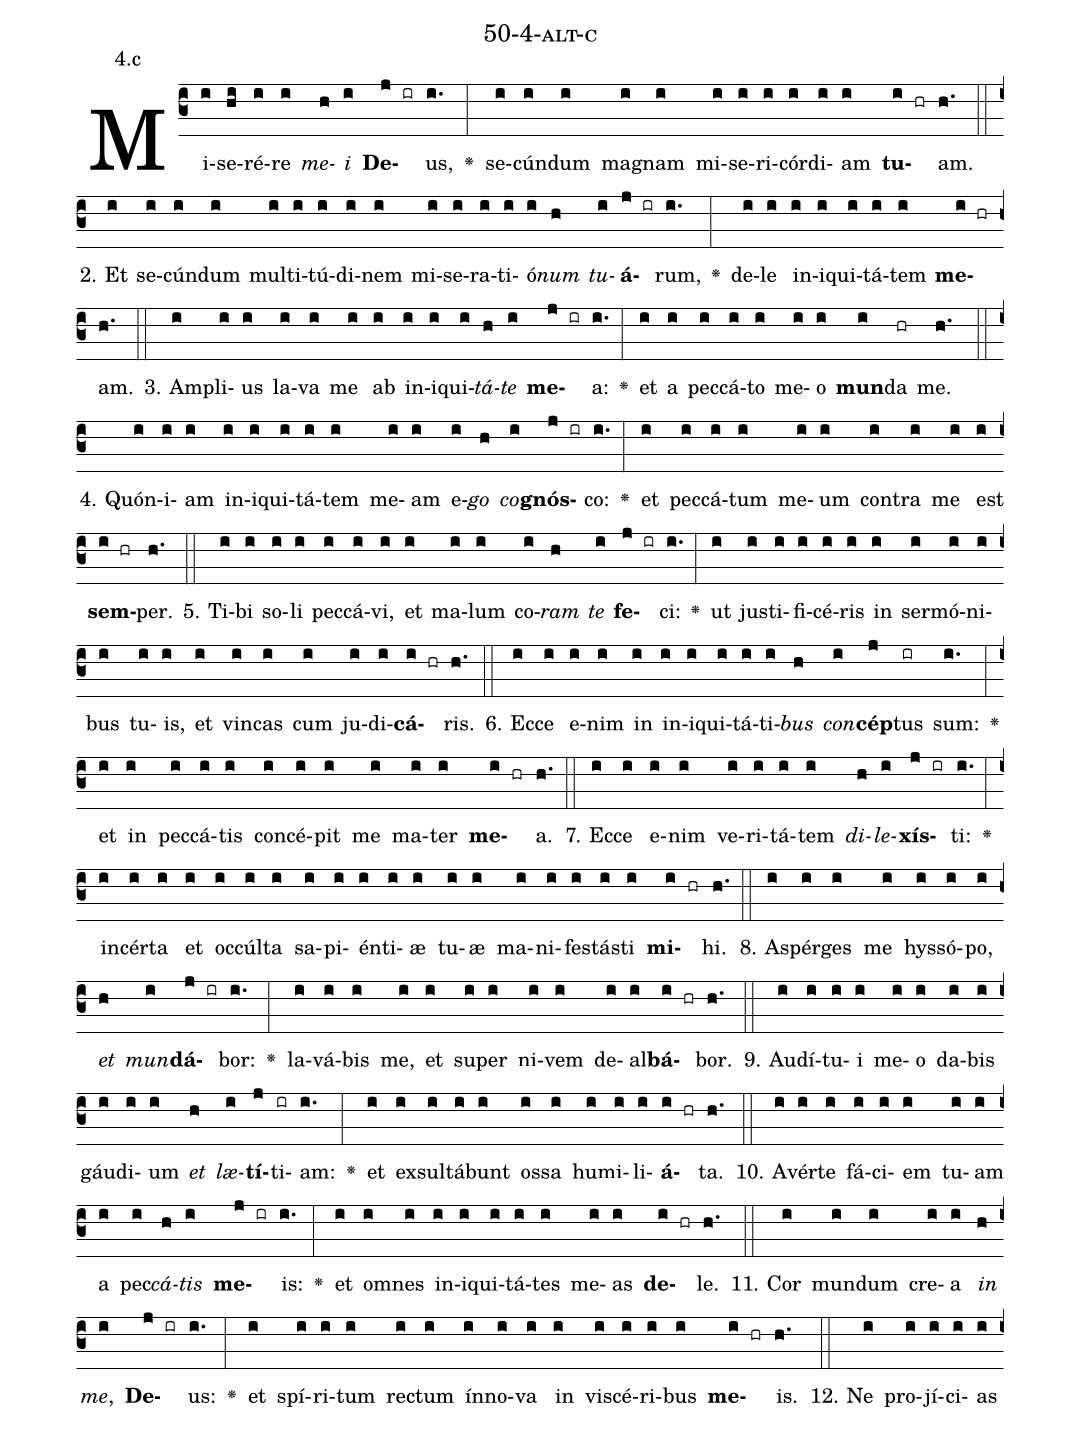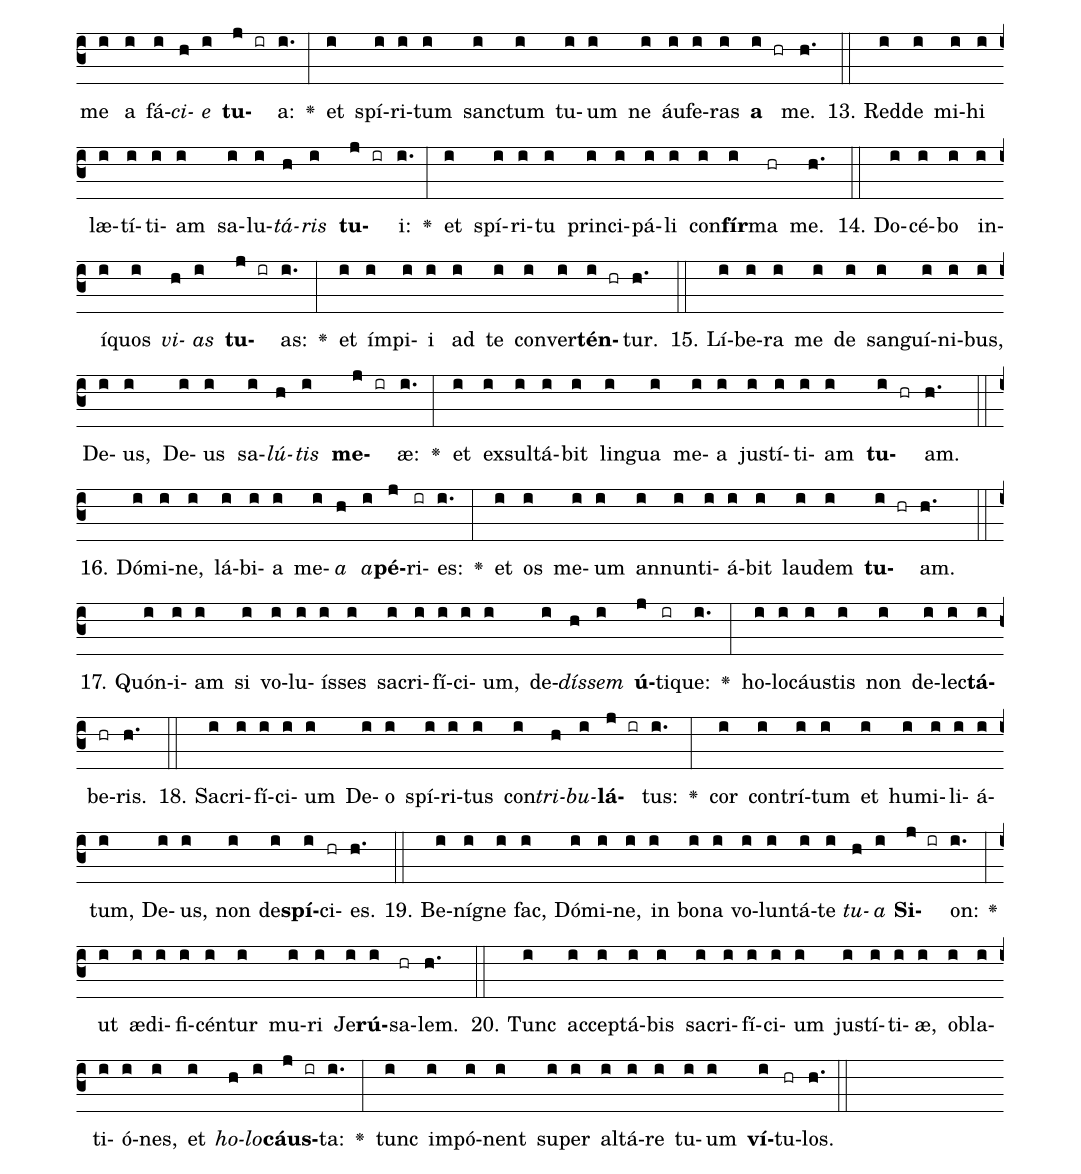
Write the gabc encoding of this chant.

name: 50-4-alt-c;
annotation: 4.c;
%%
(c3)Mi(i)se(hi)ré(i)re(i) <i>me</i>(h)<i>i</i>(i) <b>De</b>(j ir)us,(i.) <v>\greheightstar</v>(:) se(i)cún(i)dum(i) ma(i)gnam(i) mi(i)se(i)ri(i)cór(i)di(i)am(i) <b>tu</b>(i hr)am.(h.) (::)
2. Et(i) se(i)cún(i)dum(i) mul(i)ti(i)tú(i)di(i)nem(i) mi(i)se(i)ra(i)ti(i)ó(i)<i>num</i>(h) <i>tu</i>(i)<b>á</b>(j ir)rum,(i.) <v>\greheightstar</v>(:) de(i)le(i) in(i)i(i)qui(i)tá(i)tem(i) <b>me</b>(i hr)am.(h.) (::)
3. Am(i)pli(i)us(i) la(i)va(i) me(i) ab(i) in(i)i(i)qui(i)<i>tá</i>(h)<i>te</i>(i) <b>me</b>(j ir)a:(i.) <v>\greheightstar</v>(:) et(i) a(i) pec(i)cá(i)to(i) me(i)o(i) <b>mun</b>(i)da(hr) me.(h.) (::)
4. Quón(i)i(i)am(i) in(i)i(i)qui(i)tá(i)tem(i) me(i)am(i) e(i)<i>go</i>(h) <i>co</i>(i)<b>gnós</b>(j ir)co:(i.) <v>\greheightstar</v>(:) et(i) pec(i)cá(i)tum(i) me(i)um(i) con(i)tra(i) me(i) est(i) <b>sem</b>(i hr)per.(h.) (::)
5. Ti(i)bi(i) so(i)li(i) pec(i)cá(i)vi,(i) et(i) ma(i)lum(i) co(i)<i>ram</i>(h) <i>te</i>(i) <b>fe</b>(j ir)ci:(i.) <v>\greheightstar</v>(:) ut(i) jus(i)ti(i)fi(i)cé(i)ris(i) in(i) ser(i)mó(i)ni(i)bus(i) tu(i)is,(i) et(i) vin(i)cas(i) cum(i) ju(i)di(i)<b>cá</b>(i hr)ris.(h.) (::)
6. Ec(i)ce(i) e(i)nim(i) in(i) in(i)i(i)qui(i)tá(i)ti(i)<i>bus</i>(h) <i>con</i>(i)<b>cép</b>(j)tus(ir) sum:(i.) <v>\greheightstar</v>(:) et(i) in(i) pec(i)cá(i)tis(i) con(i)cé(i)pit(i) me(i) ma(i)ter(i) <b>me</b>(i hr)a.(h.) (::)
7. Ec(i)ce(i) e(i)nim(i) ve(i)ri(i)tá(i)tem(i) <i>di</i>(h)<i>le</i>(i)<b>xís</b>(j ir)ti:(i.) <v>\greheightstar</v>(:) in(i)cér(i)ta(i) et(i) oc(i)cúl(i)ta(i) sa(i)pi(i)én(i)ti(i)æ(i) tu(i)æ(i) ma(i)ni(i)fes(i)tás(i)ti(i) <b>mi</b>(i hr)hi.(h.) (::)
8. A(i)spér(i)ges(i) me(i) hys(i)só(i)po,(i) <i>et</i>(h) <i>mun</i>(i)<b>dá</b>(j ir)bor:(i.) <v>\greheightstar</v>(:) la(i)vá(i)bis(i) me,(i) et(i) su(i)per(i) ni(i)vem(i) de(i)al(i)<b>bá</b>(i hr)bor.(h.) (::)
9. Au(i)dí(i)tu(i)i(i) me(i)o(i) da(i)bis(i) gáu(i)di(i)um(i) <i>et</i>(h) <i>læ</i>(i)<b>tí</b>(j)ti(ir)am:(i.) <v>\greheightstar</v>(:) et(i) ex(i)sul(i)tá(i)bunt(i) os(i)sa(i) hu(i)mi(i)li(i)<b>á</b>(i hr)ta.(h.) (::)
10. A(i)vér(i)te(i) fá(i)ci(i)em(i) tu(i)am(i) a(i) pec(i)<i>cá</i>(h)<i>tis</i>(i) <b>me</b>(j ir)is:(i.) <v>\greheightstar</v>(:) et(i) om(i)nes(i) in(i)i(i)qui(i)tá(i)tes(i) me(i)as(i) <b>de</b>(i hr)le.(h.) (::)
11. Cor(i) mun(i)dum(i) cre(i)a(i) <i>in</i>(h) <i>me</i>,(i) <b>De</b>(j ir)us:(i.) <v>\greheightstar</v>(:) et(i) spí(i)ri(i)tum(i) rec(i)tum(i) ín(i)no(i)va(i) in(i) vi(i)scé(i)ri(i)bus(i) <b>me</b>(i hr)is.(h.) (::)
12. Ne(i) pro(i)jí(i)ci(i)as(i) me(i) a(i) fá(i)<i>ci</i>(h)<i>e</i>(i) <b>tu</b>(j ir)a:(i.) <v>\greheightstar</v>(:) et(i) spí(i)ri(i)tum(i) sanc(i)tum(i) tu(i)um(i) ne(i) áu(i)fe(i)ras(i) <b>a</b>(i hr) me.(h.) (::)
13. Red(i)de(i) mi(i)hi(i) læ(i)tí(i)ti(i)am(i) sa(i)lu(i)<i>tá</i>(h)<i>ris</i>(i) <b>tu</b>(j ir)i:(i.) <v>\greheightstar</v>(:) et(i) spí(i)ri(i)tu(i) prin(i)ci(i)pá(i)li(i) con(i)<b>fír</b>(i)ma(hr) me.(h.) (::)
14. Do(i)cé(i)bo(i) in(i)í(i)quos(i) <i>vi</i>(h)<i>as</i>(i) <b>tu</b>(j ir)as:(i.) <v>\greheightstar</v>(:) et(i) ím(i)pi(i)i(i) ad(i) te(i) con(i)ver(i)<b>tén</b>(i hr)tur.(h.) (::)
15. Lí(i)be(i)ra(i) me(i) de(i) san(i)guí(i)ni(i)bus,(i) De(i)us,(i) De(i)us(i) sa(i)<i>lú</i>(h)<i>tis</i>(i) <b>me</b>(j ir)æ:(i.) <v>\greheightstar</v>(:) et(i) ex(i)sul(i)tá(i)bit(i) lin(i)gua(i) me(i)a(i) jus(i)tí(i)ti(i)am(i) <b>tu</b>(i hr)am.(h.) (::)
16. Dó(i)mi(i)ne,(i) lá(i)bi(i)a(i) me(i)<i>a</i>(h) <i>a</i>(i)<b>pé</b>(j)ri(ir)es:(i.) <v>\greheightstar</v>(:) et(i) os(i) me(i)um(i) an(i)nun(i)ti(i)á(i)bit(i) lau(i)dem(i) <b>tu</b>(i hr)am.(h.) (::)
17. Quón(i)i(i)am(i) si(i) vo(i)lu(i)ís(i)ses(i) sa(i)cri(i)fí(i)ci(i)um,(i) de(i)<i>dís</i>(h)<i>sem</i>(i) <b>ú</b>(j)ti(ir)que:(i.) <v>\greheightstar</v>(:) ho(i)lo(i)cáus(i)tis(i) non(i) de(i)lec(i)<b>tá</b>(i)be(hr)ris.(h.) (::)
18. Sa(i)cri(i)fí(i)ci(i)um(i) De(i)o(i) spí(i)ri(i)tus(i) con(i)<i>tri</i>(h)<i>bu</i>(i)<b>lá</b>(j ir)tus:(i.) <v>\greheightstar</v>(:) cor(i) con(i)trí(i)tum(i) et(i) hu(i)mi(i)li(i)á(i)tum,(i) De(i)us,(i) non(i) de(i)<b>spí</b>(i)ci(hr)es.(h.) (::)
19. Be(i)ní(i)gne(i) fac,(i) Dó(i)mi(i)ne,(i) in(i) bo(i)na(i) vo(i)lun(i)tá(i)te(i) <i>tu</i>(h)<i>a</i>(i) <b>Si</b>(j ir)on:(i.) <v>\greheightstar</v>(:) ut(i) æ(i)di(i)fi(i)cén(i)tur(i) mu(i)ri(i) Je(i)<b>rú</b>(i)sa(hr)lem.(h.) (::)
20. Tunc(i) ac(i)cep(i)tá(i)bis(i) sa(i)cri(i)fí(i)ci(i)um(i) jus(i)tí(i)ti(i)æ,(i) ob(i)la(i)ti(i)ó(i)nes,(i) et(i) <i>ho</i>(h)<i>lo</i>(i)<b>cáus</b>(j ir)ta:(i.) <v>\greheightstar</v>(:) tunc(i) im(i)pó(i)nent(i) su(i)per(i) al(i)tá(i)re(i) tu(i)um(i) <b>ví</b>(i)tu(hr)los.(h.) (::)
